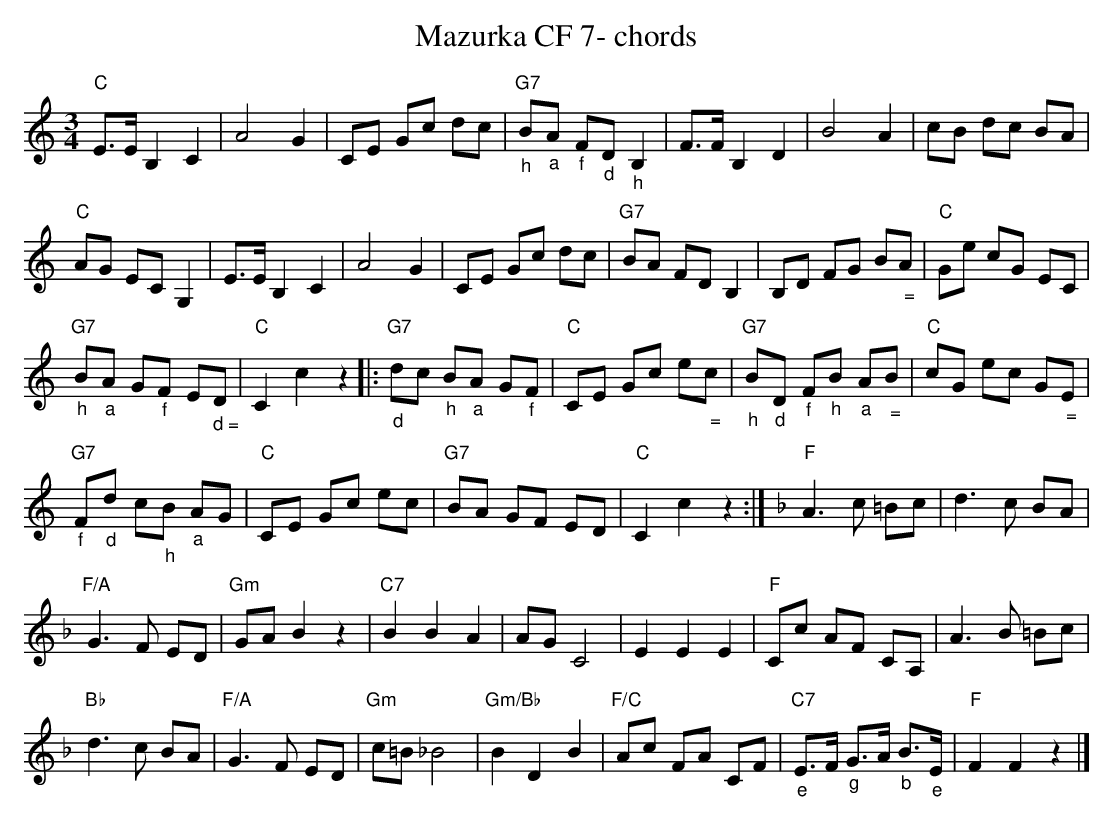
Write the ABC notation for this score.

X:1
T:Mazurka CF 7- chords
M:3/4
L:1/8
K:Cmaj%%MIDI gchordon
"C"E>EB,2C2 | A4G2 | CE Gc dc | "G7""_h"B"_a"A "_f"F"_d"D"_h"B,2 | F>FB,2D2 | B4A2 | cB dc BA |
"C"AG ECG,2 | E>EB,2C2 | A4G2 | CE Gc dc | "G7"BA FDB,2 | B,D FG B"_ ="A | "C"Ge cG EC |
"G7""_h"B"_a"A G"_f"F E"_ d ="D | "C"C2c2z2 |: "G7""_d"dc "_h"B"_a"A G"_f"F | "C"CE Gc e"_ ="c | "G7""_h"B"_d"D "_f"F"_h"B "_a"A"_ ="B | "C"cG ec G"_ ="E |
"G7""_f"F"_d"d c"_h"B "_a"AG | "C"CE Gc ec | "G7"BA GF ED | "C"C2c2z2 :| [K:Fmaj] "F"A3c =Bc | d3c BA |
"F/A"G3F ED | "Gm"GAB2z2 | "C7"B2B2A2 | AGC4 | E2E2E2 | "F"Cc AF CA, | A3B =Bc |
"Bb"d3c BA | "F/A"G3F ED | "Gm"c=B_B4 | "Gm/Bb"B2D2B2 | "F/C"Ac FA CF | "C7""_e"E>F "_g"G>A "_b"B>"_e"E | "F"F2F2z2 |]
